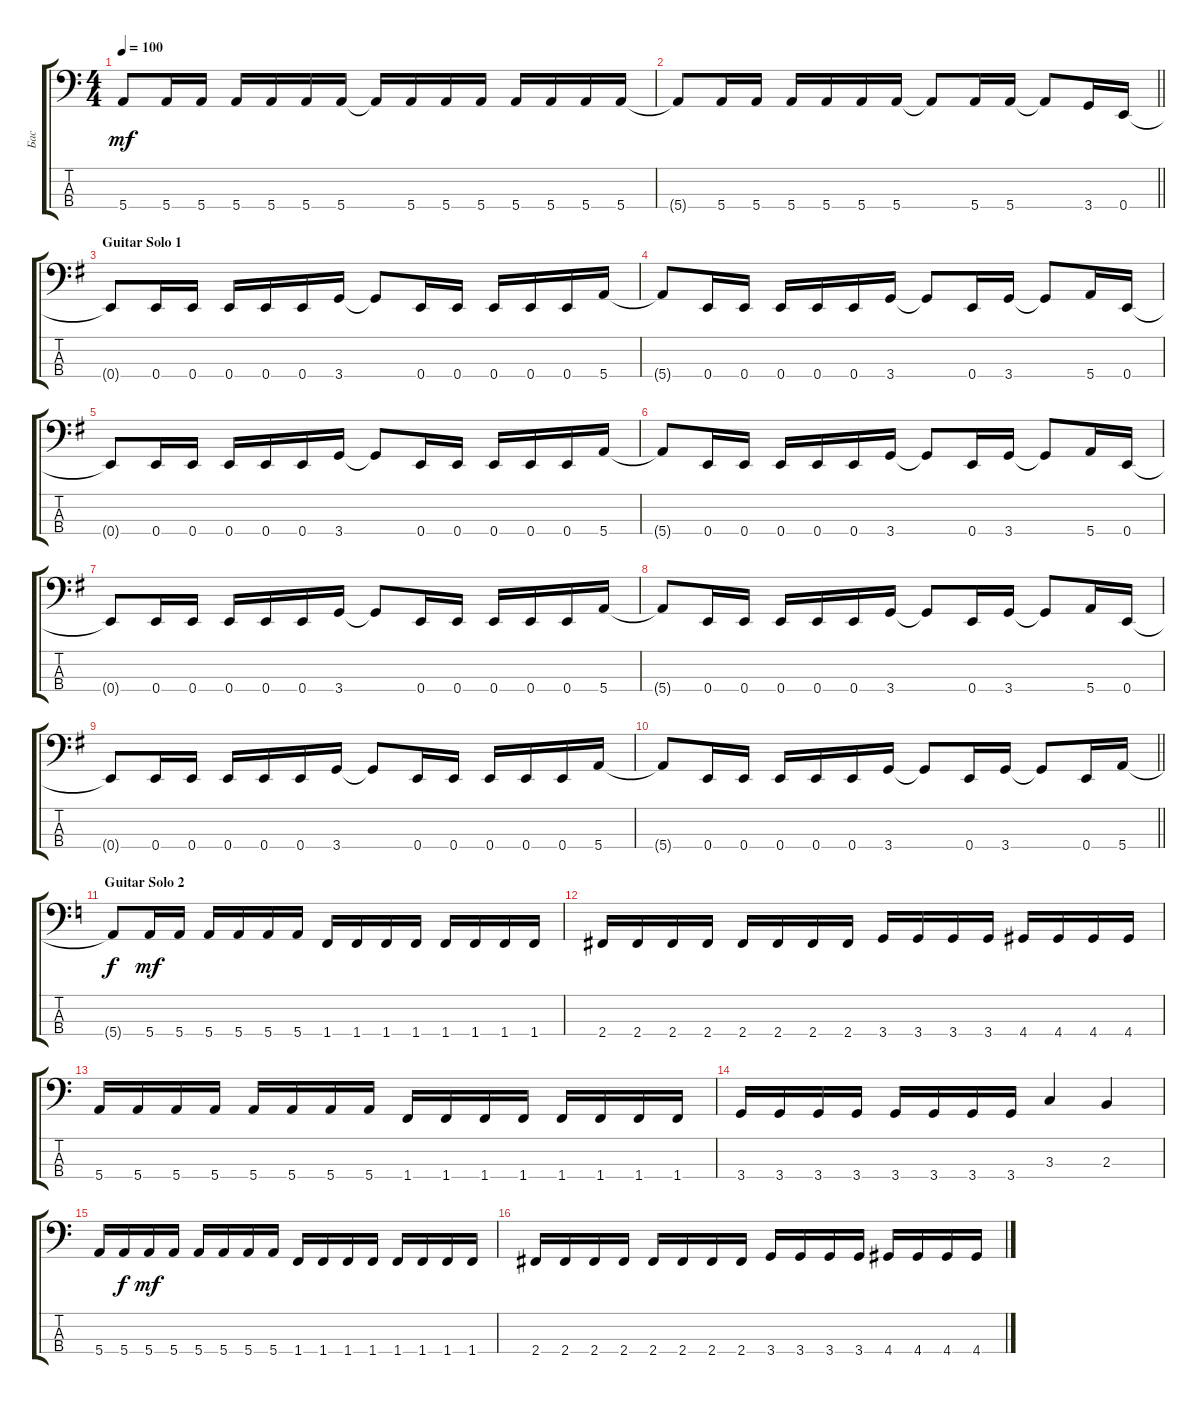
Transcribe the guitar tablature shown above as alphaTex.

\track ("Бас" "Бас") {instrument electricbassfinger}
\staff {score tabs}
\tuning (G2 D2 A1 E1) {hide}
\ts (4 4)
\tempo 100
\clef f4
\ks aminor
5.4{t}.8{dy mf} 5.4.16 5.4.16 5.4.16 5.4.16 5.4.16 5.4.16 5.4{t}.16 5.4.16 5.4.16 5.4.16 5.4.16 5.4.16 5.4.16 5.4.16 |
\barLineRight lightlight
5.4{t}.8 5.4.16 5.4.16 5.4.16 5.4.16 5.4.16 5.4.16 5.4{t}.8 5.4.16 5.4.16 5.4{t}.8 3.4.16 0.4.16 |
\section ("" "Guitar Solo 1")
\ks eminor
0.4{t}.8 0.4.16 0.4.16 0.4.16 0.4.16 0.4.16 3.4.16 3.4{t}.8 0.4.16 0.4.16 0.4.16 0.4.16 0.4.16 5.4.16 |
5.4{t}.8 0.4.16 0.4.16 0.4.16 0.4.16 0.4.16 3.4.16 3.4{t}.8 0.4.16 3.4.16 3.4{t}.8 5.4.16 0.4.16 |
0.4{t}.8 0.4.16 0.4.16 0.4.16 0.4.16 0.4.16 3.4.16 3.4{t}.8 0.4.16 0.4.16 0.4.16 0.4.16 0.4.16 5.4.16 |
5.4{t}.8 0.4.16 0.4.16 0.4.16 0.4.16 0.4.16 3.4.16 3.4{t}.8 0.4.16 3.4.16 3.4{t}.8 5.4.16 0.4.16 |
0.4{t}.8 0.4.16 0.4.16 0.4.16 0.4.16 0.4.16 3.4.16 3.4{t}.8 0.4.16 0.4.16 0.4.16 0.4.16 0.4.16 5.4.16 |
5.4{t}.8 0.4.16 0.4.16 0.4.16 0.4.16 0.4.16 3.4.16 3.4{t}.8 0.4.16 3.4.16 3.4{t}.8 5.4.16 0.4.16 |
0.4{t}.8 0.4.16 0.4.16 0.4.16 0.4.16 0.4.16 3.4.16 3.4{t}.8 0.4.16 0.4.16 0.4.16 0.4.16 0.4.16 5.4.16 |
\barLineRight lightlight
5.4{t}.8 0.4.16 0.4.16 0.4.16 0.4.16 0.4.16 3.4.16 3.4{t}.8 0.4.16 3.4.16 3.4{t}.8 0.4.16 5.4.16 |
\section ("" "Guitar Solo 2")
\ks aminor
5.4{t}.8{dy f} 5.4.16{dy mf} 5.4.16 5.4.16 5.4.16 5.4.16 5.4.16 1.4.16 1.4.16 1.4.16 1.4.16 1.4.16 1.4.16 1.4.16 1.4.16 |
2.4.16 2.4.16 2.4.16 2.4.16 2.4.16 2.4.16 2.4.16 2.4.16 3.4.16 3.4.16 3.4.16 3.4.16 4.4.16 4.4.16 4.4.16 4.4.16 |
5.4.16 5.4.16 5.4.16 5.4.16 5.4.16 5.4.16 5.4.16 5.4.16 1.4.16 1.4.16 1.4.16 1.4.16 1.4.16 1.4.16 1.4.16 1.4.16 |
3.4.16 3.4.16 3.4.16 3.4.16 3.4.16 3.4.16 3.4.16 3.4.16 3.3.4 2.3.4 |
5.4.16 5.4.16{dy f} 5.4.16{dy mf} 5.4.16 5.4.16 5.4.16 5.4.16 5.4.16 1.4.16 1.4.16 1.4.16 1.4.16 1.4.16 1.4.16 1.4.16 1.4.16 |
2.4.16 2.4.16 2.4.16 2.4.16 2.4.16 2.4.16 2.4.16 2.4.16 3.4.16 3.4.16 3.4.16 3.4.16 4.4.16 4.4.16 4.4.16 4.4.16
